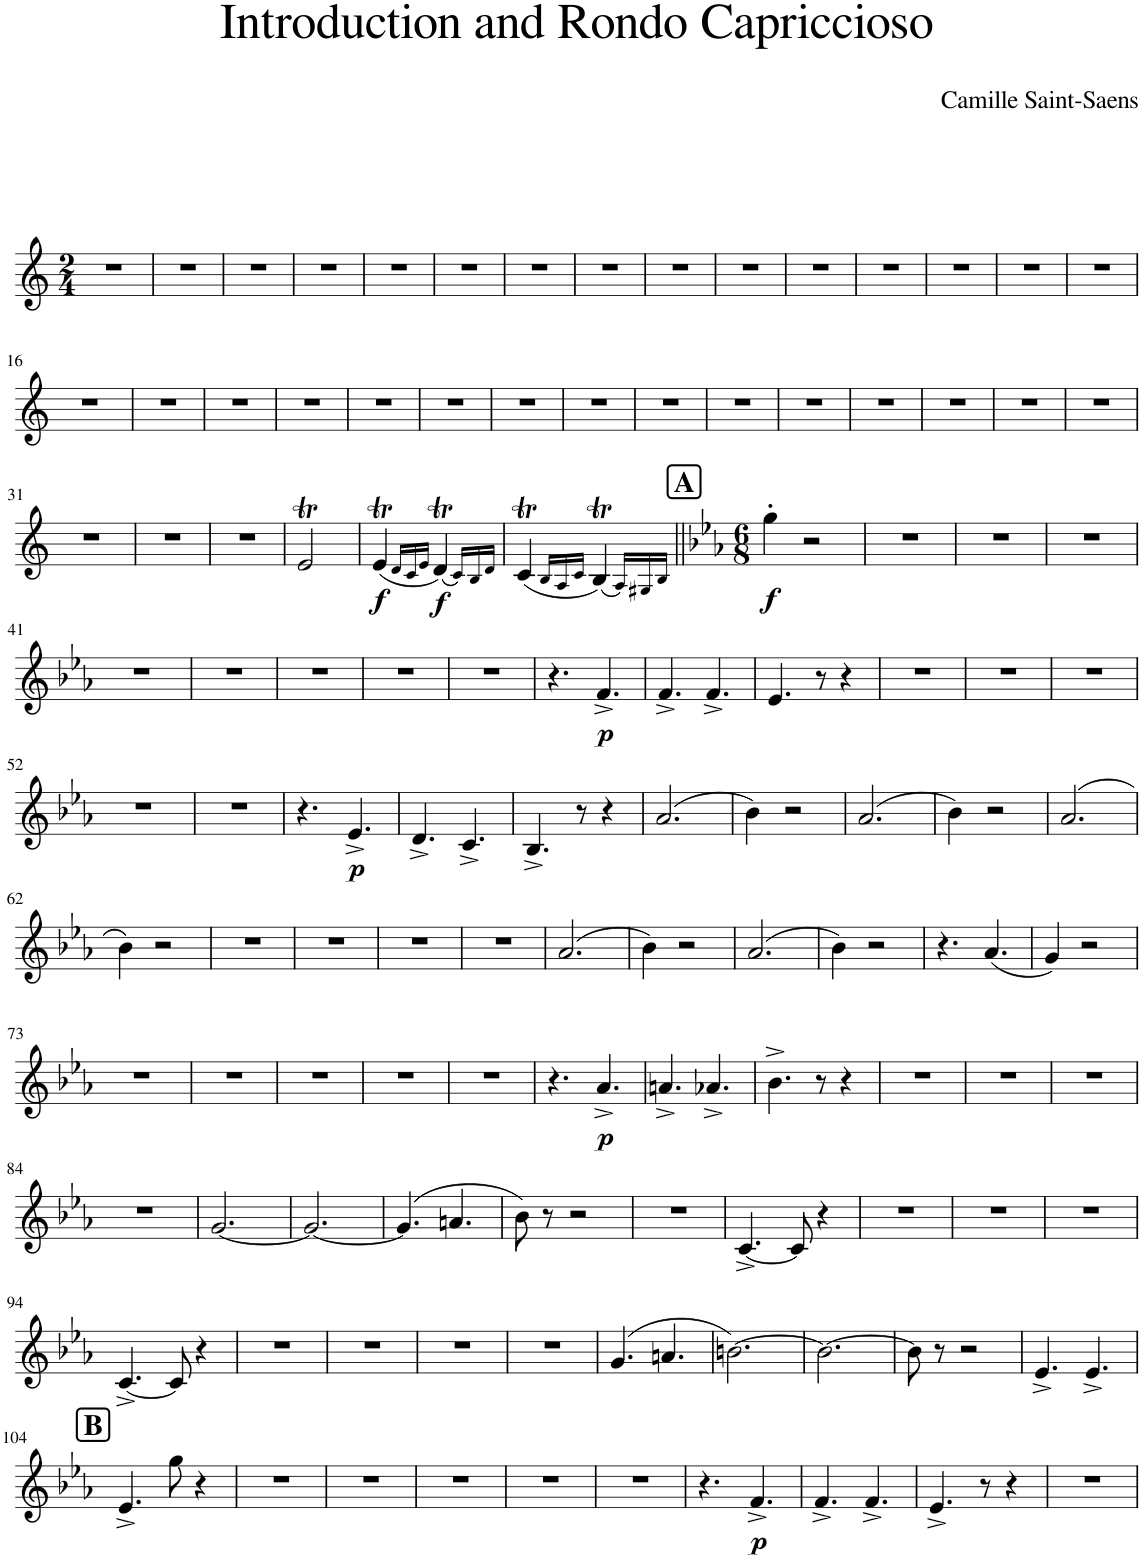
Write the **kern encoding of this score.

**kern	**dynam
*part1	*part1
*staff1	*staff1
*I"A Clarinet	*
*I'A Cl.	*
*clefG2	*
*Trd2c3	*
*k[]	*
*M2/4	*
=1	=1
2r	.
=2	=2
2r	.
=3	=3
2r	.
=4	=4
2r	.
=5	=5
2r	.
=6	=6
2r	.
=7	=7
2r	.
=8	=8
2r	.
=9	=9
2r	.
=10	=10
2r	.
=11	=11
2r	.
=12	=12
2r	.
=13	=13
2r	.
=14	=14
2r	.
=15	=15
2r	.
!!LO:LB:g=z
=16	=16
2r	.
=17	=17
2r	.
=18	=18
2r	.
=19	=19
2r	.
=20	=20
2r	.
=21	=21
2r	.
=22	=22
2r	.
=23	=23
2r	.
=24	=24
2r	.
=25	=25
2r	.
=26	=26
2r	.
=27	=27
2r	.
=28	=28
2r	.
=29	=29
2r	.
=30	=30
2r	.
!!LO:LB:g=z
=31	=31
2r	.
=32	=32
2r	.
=33	=33
2r	.
=34	=34
2et/	.
=35	=35
!	!LO:DY:b
(4et/	f
16qd/LL	.
16qc/	.
16qe/JJ	.
!	!LO:DY:b
(4dT/)	f
16qc/LL)	.
16qB/	.
16qd/JJ	.
=36	=36
(4cT/	.
16qB/LL	.
16qA/	.
16qc/JJ	.
(4Bt/)	.
16qA/LL)	.
16qG#X/	.
16qB/JJ	.
!!LO:REH:place=s1:a:B:cj:fs=14:t=A
=37||	=37||
*k[b-e-a-]	*
*M6/8	*
!	!LO:DY:b
4gg'\	f
2r	.
=38	=38
2.r	.
=39	=39
2.r	.
=40	=40
2.r	.
!!LO:LB:g=z
=41	=41
2.r	.
=42	=42
2.r	.
=43	=43
2.r	.
=44	=44
2.r	.
=45	=45
2.r	.
=46	=46
4.r	.
!	!LO:DY:b
4.f^/	p
=47	=47
4.f^/	.
4.f^/	.
=48	=48
4.e-/	.
8r	.
4r	.
=49	=49
2.r	.
=50	=50
2.r	.
=51	=51
2.r	.
!!LO:LB:g=z
=52	=52
2.r	.
=53	=53
2.r	.
=54	=54
4.r	.
!	!LO:DY:b
4.e-^/	p
=55	=55
4.d^/	.
4.c^/	.
=56	=56
4.B-^/	.
8r	.
4r	.
=57	=57
(2.a-/	.
=58	=58
4b-\)	.
2r	.
=59	=59
(2.a-/	.
=60	=60
4b-\)	.
2r	.
=61	=61
(2.a-/	.
!!LO:LB:g=z
=62	=62
4b-\)	.
2r	.
=63	=63
2.r	.
=64	=64
2.r	.
=65	=65
2.r	.
=66	=66
2.r	.
=67	=67
(2.a-/	.
=68	=68
4b-\)	.
2r	.
=69	=69
(2.a-/	.
=70	=70
4b-\)	.
2r	.
=71	=71
4.r	.
(4.a-/	.
=72	=72
4g/)	.
2r	.
!!LO:LB:g=z
=73	=73
2.r	.
=74	=74
2.r	.
=75	=75
2.r	.
=76	=76
2.r	.
=77	=77
2.r	.
=78	=78
4.r	.
!	!LO:DY:b
4.a-^/	p
=79	=79
4.an^/	.
4.a-X^/	.
=80	=80
4.b-^\	.
8r	.
4r	.
=81	=81
2.r	.
=82	=82
2.r	.
=83	=83
2.r	.
!!LO:LB:g=z
=84	=84
2.r	.
=85	=85
[2.g/	.
=86	=86
2.g/_	.
=87	=87
(4.g/]	.
4.an/	.
=88	=88
8b-\)	.
8r	.
2r	.
=89	=89
2.r	.
=90	=90
[4.c^/	.
8c/]	.
4r	.
=91	=91
2.r	.
=92	=92
2.r	.
=93	=93
2.r	.
!!LO:LB:g=z
=94	=94
[4.c^/	.
8c/]	.
4r	.
=95	=95
2.r	.
=96	=96
2.r	.
=97	=97
2.r	.
=98	=98
2.r	.
=99	=99
(4.g/	.
4.an/	.
=100	=100
[2.bn\)	.
=101	=101
2.b\_	.
=102	=102
8b\]	.
8r	.
2r	.
=103	=103
4.e-^/	.
4.e-^/	.
!!LO:LB:g=z
!!LO:REH:place=s1:a:B:cj:fs=14:t=B
=104	=104
4.e-^/	.
8gg\	.
4r	.
=105	=105
2.r	.
=106	=106
2.r	.
=107	=107
2.r	.
=108	=108
2.r	.
=109	=109
2.r	.
=110	=110
4.r	.
!	!LO:DY:b
4.f^/	p
=111	=111
4.f^/	.
4.f^/	.
=112	=112
4.e-^/	.
8r	.
4r	.
=113	=113
2.r	.
=	=
*-	*-
